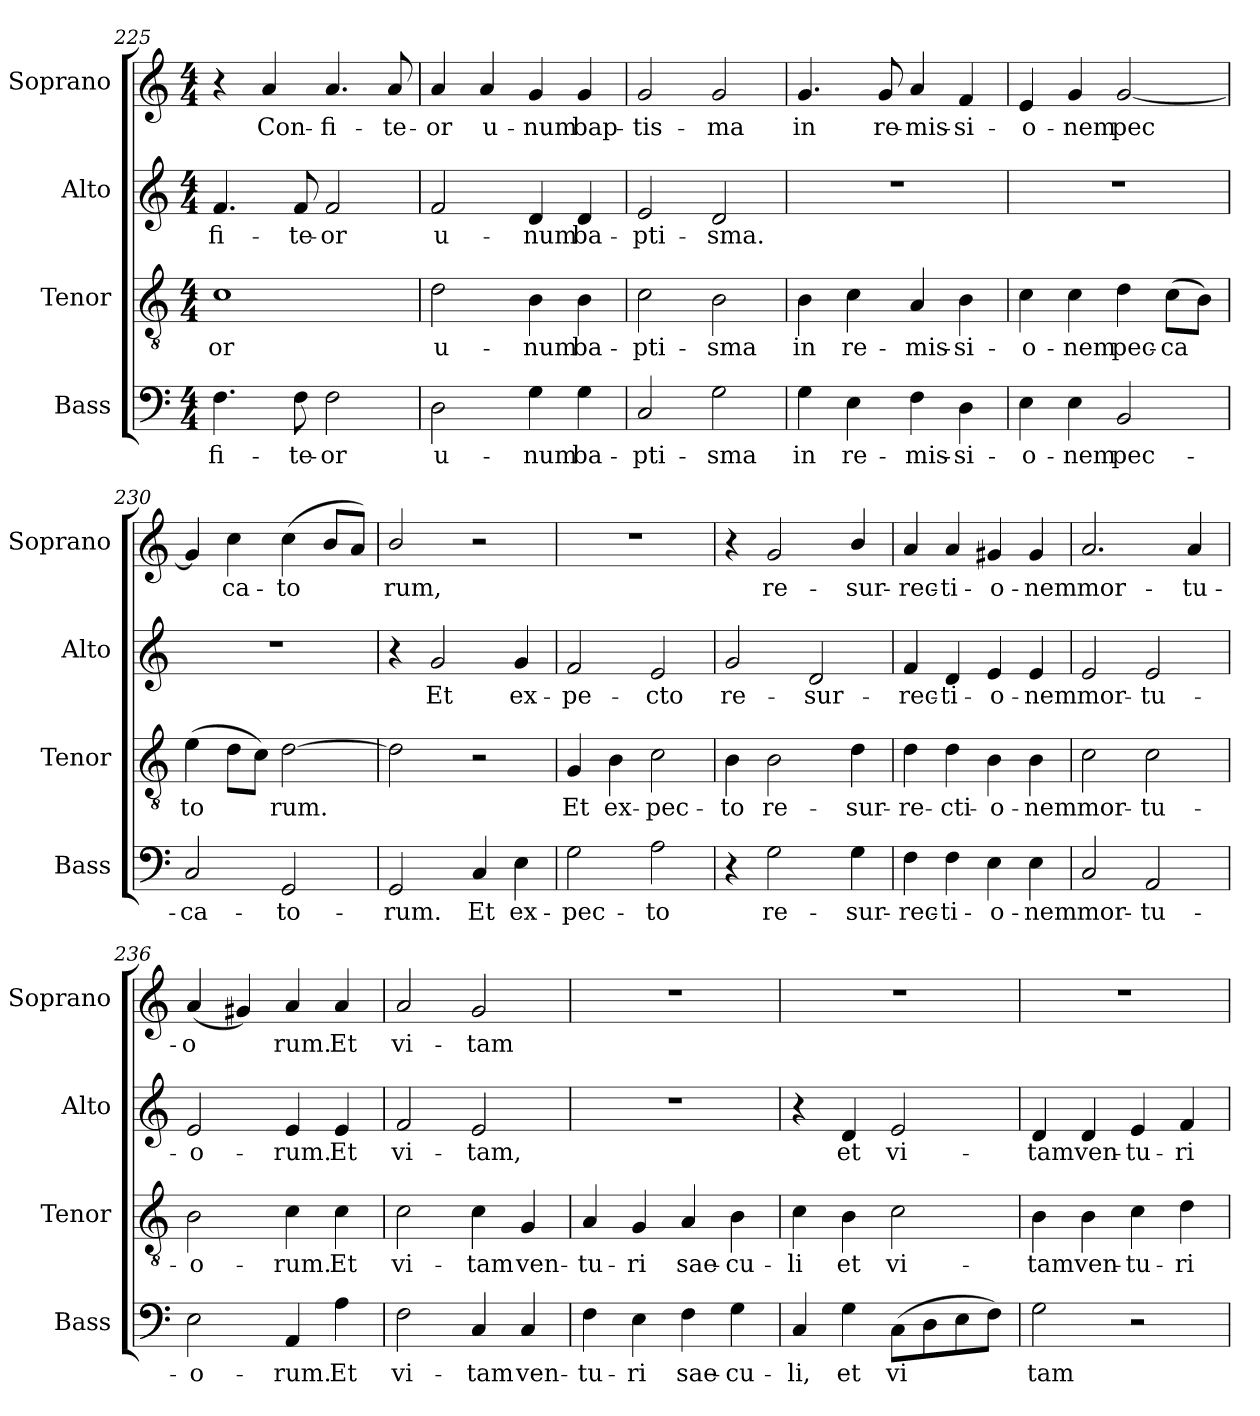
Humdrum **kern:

**kern	**text	**kern	**text	**kern	**text	**kern	**text
*part4	*part4	*part3	*part3	*part2	*part2	*part1	*part1
*staff4	*staff4	*staff3	*staff3	*staff2	*staff2	*staff1	*staff1
*I"Bass	*	*I"Tenor	*	*I"Alto	*	*I"Soprano	*
*I'Bass	*	*I'Tenor	*	*I'Alto	*	*I'Soprano	*
!!LO:LB:g=z
*clefF4	*	*clefGv2	*	*clefG2	*	*clefG2	*
*k[]	*	*k[]	*	*k[]	*	*k[]	*
*C:	*	*C:	*	*C:	*	*C:	*
*M4/4	*	*M4/4	*	*M4/4	*	*M4/4	*
=225	=225	=225	=225	=225	=225	=225	=225
!	!LO:LY:b	!	!LO:LY:b	!	!LO:LY:b	!	!
4.F\	-fi-	1c	-or	4.f/	-fi-	4r	.
!	!	!	!	!	!	!	!LO:LY:b
.	.	.	.	.	.	4a/	Con-
!	!LO:LY:b	!	!	!	!LO:LY:b	!	!
8F\	-te-	.	.	8f/	-te-	.	.
!	!LO:LY:b	!	!	!	!LO:LY:b	!	!LO:LY:b
2F\	-or	.	.	2f/	-or	4.a/	-fi-
!	!	!	!	!	!	!	!LO:LY:b
.	.	.	.	.	.	8a/	-te-
=226	=226	=226	=226	=226	=226	=226	=226
!	!LO:LY:b	!	!LO:LY:b	!	!LO:LY:b	!	!LO:LY:b
2D\	u-	2d\	u-	2f/	u-	4a/	-or
!	!	!	!	!	!	!	!LO:LY:b
.	.	.	.	.	.	4a/	u-
!	!LO:LY:b	!	!LO:LY:b	!	!LO:LY:b	!	!LO:LY:b
4G\	-num	4B\	-num	4d/	-num	4g/	-num
!	!LO:LY:b	!	!LO:LY:b	!	!LO:LY:b	!	!LO:LY:b
4G\	ba-	4B\	ba-	4d/	ba-	4g/	bap-
=227	=227	=227	=227	=227	=227	=227	=227
!	!LO:LY:b	!	!LO:LY:b	!	!LO:LY:b	!	!LO:LY:b
2C/	-pti-	2c\	-pti-	2e/	-pti-	2g/	-tis-
!	!LO:LY:b	!	!LO:LY:b	!	!LO:LY:b	!	!LO:LY:b
2G\	-sma	2B\	-sma	2d/	-sma.	2g/	-ma
=228	=228	=228	=228	=228	=228	=228	=228
!	!LO:LY:b	!	!LO:LY:b	!	!	!	!LO:LY:b
4G\	in	4B\	in	1r	.	4.g/	in
!	!LO:LY:b	!	!LO:LY:b	!	!	!	!
4E\	re-	4c\	re-	.	.	.	.
!	!	!	!	!	!	!	!LO:LY:b
.	.	.	.	.	.	8g/	re-
!	!LO:LY:b	!	!LO:LY:b	!	!	!	!LO:LY:b
4F\	-mis-	4A/	-mis-	.	.	4a/	-mis-
!	!LO:LY:b	!	!LO:LY:b	!	!	!	!LO:LY:b
4D\	-si-	4B\	-si-	.	.	4f/	-si-
=229	=229	=229	=229	=229	=229	=229	=229
!	!LO:LY:b	!	!LO:LY:b	!	!	!	!LO:LY:b
4E\	-o-	4c\	-o-	1r	.	4e/	-o-
!	!LO:LY:b	!	!LO:LY:b	!	!	!	!LO:LY:b
4E\	-nem	4c\	-nem	.	.	4g/	-nem
!	!LO:LY:b	!	!LO:LY:b	!	!	!	!LO:LY:b
2BB/	pec-	4d\	pec-	.	.	[2g/	pec­
!	!	!	!LO:LY:b	!	!	!	!
.	.	(>8c\L	-ca­	.	.	.	.
.	.	8B\J)	.	.	.	.	.
=230	=230	=230	=230	=230	=230	=230	=230
!	!LO:LY:b	!	!LO:LY:b	!	!	!	!
2C/	-ca-	(>4e\	to­	1r	.	4g/]	.
!	!	!	!	!	!	!	!LO:LY:b
.	.	8d\L	.	.	.	4cc\	ca-
.	.	8c\J)	.	.	.	.	.
!	!LO:LY:b	!	!LO:LY:b	!	!	!	!LO:LY:b
2GG/	-to-	[2d\	rum.	.	.	(<4cc\	-to­
.	.	.	.	.	.	8b/L	.
.	.	.	.	.	.	8a/J)	.
=231	=231	=231	=231	=231	=231	=231	=231
!	!LO:LY:b	!	!	!	!	!	!LO:LY:b
2GG/	-rum.	2d\]	.	4r	.	2b/	rum,
!	!	!	!	!	!LO:LY:b	!	!
.	.	.	.	2g/	Et	.	.
!	!LO:LY:b	!	!	!	!	!	!
4C/	Et	2r	.	.	.	2r	.
!	!LO:LY:b	!	!	!	!LO:LY:b	!	!
4E\	ex-	.	.	4g/	ex-	.	.
=232	=232	=232	=232	=232	=232	=232	=232
!	!LO:LY:b	!	!LO:LY:b	!	!LO:LY:b	!	!
2G\	-pec-	4G/	Et	2f/	-pe-	1r	.
!	!	!	!LO:LY:b	!	!	!	!
.	.	4B\	ex-	.	.	.	.
!	!LO:LY:b	!	!LO:LY:b	!	!LO:LY:b	!	!
2A\	-to	2c\	-pec-	2e/	-cto	.	.
!!LO:PB:g=z
=233	=233	=233	=233	=233	=233	=233	=233
!	!	!	!LO:LY:b	!	!LO:LY:b	!	!
4r	.	4B\	-to	2g/	re-	4r	.
!	!LO:LY:b	!	!LO:LY:b	!	!	!	!LO:LY:b
2G\	re-	2B\	re-	.	.	2g/	re-
!	!	!	!	!	!LO:LY:b	!	!
.	.	.	.	2d/	-sur-	.	.
!	!LO:LY:b	!	!LO:LY:b	!	!	!	!LO:LY:b
4G\	-sur-	4d\	-sur-	.	.	4b/	-sur-
=234	=234	=234	=234	=234	=234	=234	=234
!	!LO:LY:b	!	!LO:LY:b	!	!LO:LY:b	!	!LO:LY:b
4F\	-rec-	4d\	-re-	4f/	-rec-	4a/	-rec-
!	!LO:LY:b	!	!LO:LY:b	!	!LO:LY:b	!	!LO:LY:b
4F\	-ti-	4d\	-cti-	4d/	-ti-	4a/	-ti-
!	!LO:LY:b	!	!LO:LY:b	!	!LO:LY:b	!	!LO:LY:b
4E\	-o-	4B\	-o-	4e/	-o-	4g#X/	-o-
!	!LO:LY:b	!	!LO:LY:b	!	!LO:LY:b	!	!LO:LY:b
4E\	-nem	4B\	-nem	4e/	-nem	4g#/	-nem
=235	=235	=235	=235	=235	=235	=235	=235
!	!LO:LY:b	!	!LO:LY:b	!	!LO:LY:b	!	!LO:LY:b
2C/	mor-	2c\	mor-	2e/	mor-	2.a/	mor-
!	!LO:LY:b	!	!LO:LY:b	!	!LO:LY:b	!	!
2AA/	-tu-	2c\	-tu-	2e/	-tu-	.	.
!	!	!	!	!	!	!	!LO:LY:b
.	.	.	.	.	.	4a/	-tu-
=236	=236	=236	=236	=236	=236	=236	=236
!	!LO:LY:b	!	!LO:LY:b	!	!LO:LY:b	!	!LO:LY:b
2E\	-o-	2B\	-o-	2e/	-o-	(<4a/	-o­
.	.	.	.	.	.	4g#X/)	.
!	!LO:LY:b	!	!LO:LY:b	!	!LO:LY:b	!	!LO:LY:b
4AA/	-rum.	4c\	-rum.	4e/	-rum.	4a/	rum.
!	!LO:LY:b	!	!LO:LY:b	!	!LO:LY:b	!	!LO:LY:b
4A\	Et	4c\	Et	4e/	Et	4a/	Et
=237	=237	=237	=237	=237	=237	=237	=237
!	!LO:LY:b	!	!LO:LY:b	!	!LO:LY:b	!	!LO:LY:b
2F\	vi-	2c\	vi-	2f/	vi-	2a/	vi-
!	!LO:LY:b	!	!LO:LY:b	!	!LO:LY:b	!	!LO:LY:b
4C/	-tam	4c\	-tam	2e/	-tam,	2g/	-tam
!	!LO:LY:b	!	!LO:LY:b	!	!	!	!
4C/	ven-	4G/	ven-	.	.	.	.
=238	=238	=238	=238	=238	=238	=238	=238
!	!LO:LY:b	!	!LO:LY:b	!	!	!	!
4F\	-tu-	4A/	-tu-	1r	.	1r	.
!	!LO:LY:b	!	!LO:LY:b	!	!	!	!
4E\	-ri	4G/	-ri	.	.	.	.
!	!LO:LY:b	!	!LO:LY:b	!	!	!	!
4F\	sae-	4A/	sae-	.	.	.	.
!	!LO:LY:b	!	!LO:LY:b	!	!	!	!
4G\	-cu-	4B\	-cu-	.	.	.	.
=239	=239	=239	=239	=239	=239	=239	=239
!	!LO:LY:b	!	!LO:LY:b	!	!	!	!
4C/	-li,	4c\	-li	4r	.	1r	.
!	!LO:LY:b	!	!LO:LY:b	!	!LO:LY:b	!	!
4G\	et	4B\	et	4d/	et	.	.
!	!LO:LY:b	!	!LO:LY:b	!	!LO:LY:b	!	!
(>8C\L	vi­	2c\	vi-	2e/	vi-	.	.
8D\	.	.	.	.	.	.	.
8E\	.	.	.	.	.	.	.
8F\J)	.	.	.	.	.	.	.
=240	=240	=240	=240	=240	=240	=240	=240
!	!LO:LY:b	!	!LO:LY:b	!	!LO:LY:b	!	!
2G\	tam	4B\	-tam	4d/	-tam	1r	.
!	!	!	!LO:LY:b	!	!LO:LY:b	!	!
.	.	4B\	ven-	4d/	ven-	.	.
!	!	!	!LO:LY:b	!	!LO:LY:b	!	!
2r	.	4c\	-tu-	4e/	-tu-	.	.
!	!	!	!LO:LY:b	!	!LO:LY:b	!	!
.	.	4d\	-ri	4f/	-ri	.	.
=	=	=	=	=	=	=	=
*-	*-	*-	*-	*-	*-	*-	*-
